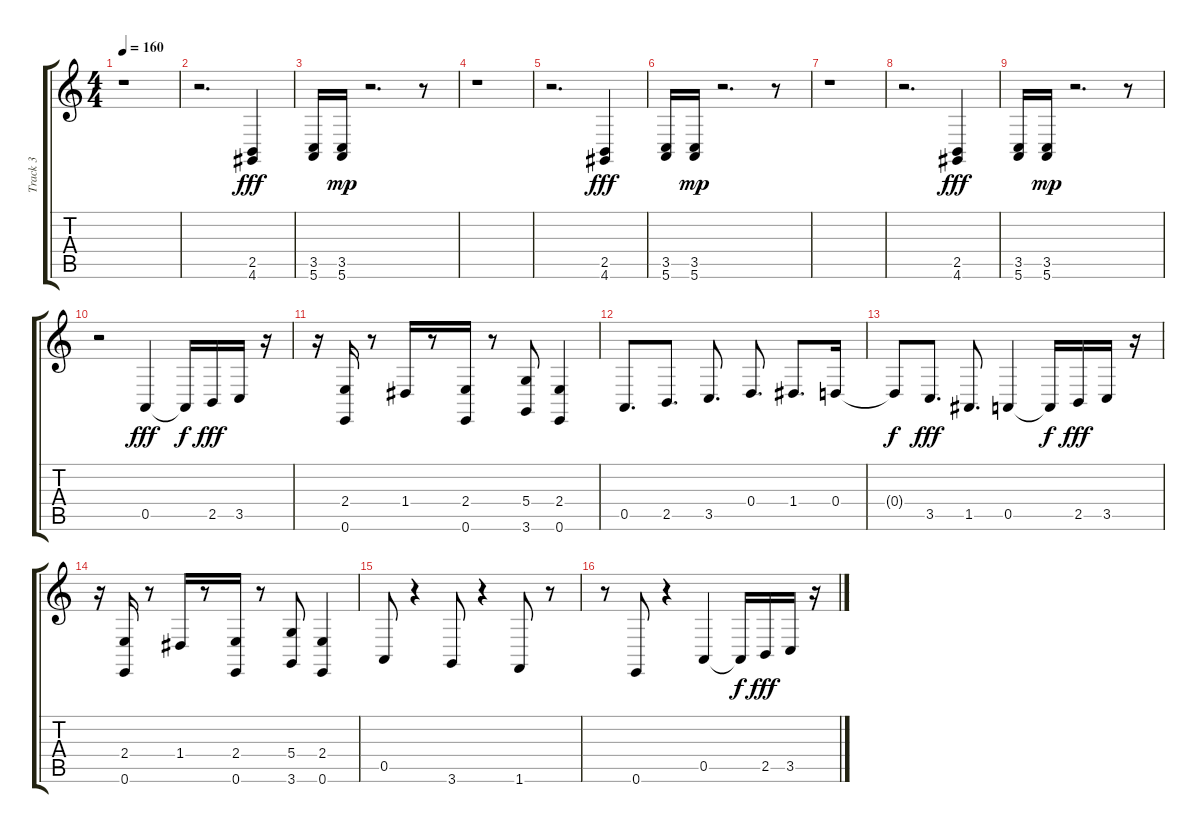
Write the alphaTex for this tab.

\track ("Track 3" "Track 3") {instrument synthbrass1}
\staff {score tabs}
\tuning (E4 B3 G3 D3 A2 E2) {hide}
\ts (4 4)
\tempo 160
\clef g2
\ks c
r.1{dy mp} |
r.2{d} (2.5 4.6).4{dy fff} |
(3.5 5.6).16 (3.5 5.6).16{dy mp} r.2{d} r.8 |
r.1 |
r.2{d} (2.5 4.6).4{dy fff} |
(3.5 5.6).16 (3.5 5.6).16{dy mp} r.2{d} r.8 |
r.1 |
r.2{d} (2.5 4.6).4{dy fff} |
(3.5 5.6).16 (3.5 5.6).16{dy mp} r.2{d} r.8 |
r.2 0.5.4{dy fff} 0.5{t}.16{dy f} 2.5.16{dy fff} 3.5.16 r.16 |
r.16 (2.4 0.6).16 r.8 1.4.16 r.8 (2.4 0.6).16 r.8 (5.4 3.6).8 (2.4 0.6).4 |
0.5.8{d} 2.5.8{d} 3.5.8{d} 0.4.8{d} 1.4.8{d} 0.4.16 |
0.4{t}.8{dy f} 3.5.8{d dy fff} 1.5.8{d} 0.5.4 0.5{t}.16{dy f} 2.5.16{dy fff} 3.5.16 r.16 |
r.16 (2.4 0.6).16 r.8 1.4.16 r.8 (2.4 0.6).16 r.8 (5.4 3.6).8 (2.4 0.6).4 |
0.5.8 r.4 3.6.8 r.4 1.6.8 r.8 |
r.8 0.6.8 r.4 0.5.4 0.5{t}.16{dy f} 2.5.16{dy fff} 3.5.16 r.16
